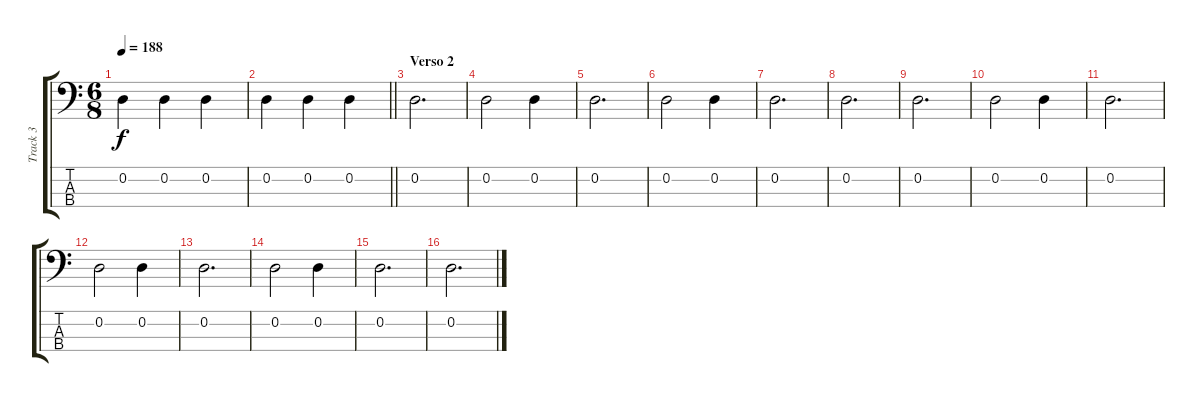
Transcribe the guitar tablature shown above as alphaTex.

\track ("Track 3" "Track 3") {instrument fretlessbass}
\staff {score tabs}
\tuning (G2 D2 A1 E1) {hide}
\ts (6 8)
\tempo 188
\clef f4
\ks c
0.2.4{dy f} 0.2.4 0.2.4 |
\barLineRight lightlight
0.2.4 0.2.4 0.2.4 |
\section ("" "Verso 2")
0.2.2{d} |
0.2.2 0.2.4 |
0.2.2{d} |
0.2.2 0.2.4 |
0.2.2{d} |
0.2.2{d} |
0.2.2{d} |
0.2.2 0.2.4 |
0.2.2{d} |
0.2.2 0.2.4 |
0.2.2{d} |
0.2.2 0.2.4 |
0.2.2{d} |
0.2.2{d}
